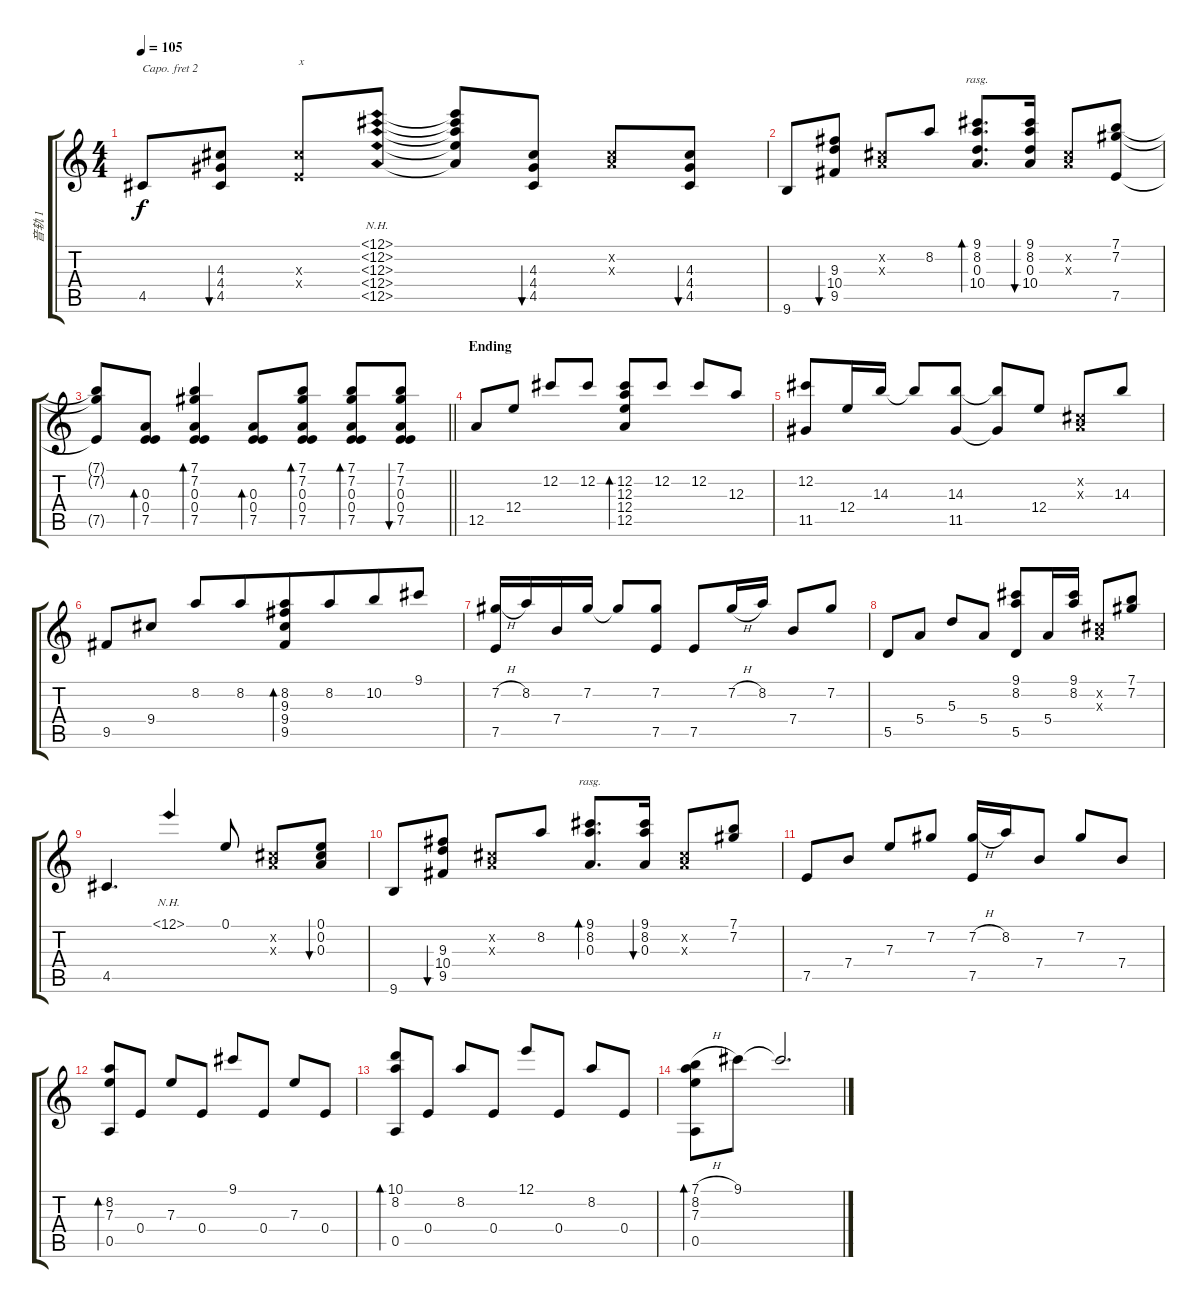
\track ("音轨 1" "音轨 1") {instrument acousticguitarsteel}
\staff {score tabs}
\capo 2
\tuning (D4 B3 G3 D3 G2 C2) {hide}
\ts (4 4)
\tempo 105
\clef g2
\ks c
4.5.8{dy f} (4.3 4.4 4.5).8{bu 120} (4.3{x} 0.4{x}).8{txt "x" beam Up} (12.1{nh} 12.2{nh} 12.3{nh} 12.4{nh} 12.5{nh}).8{beam Up} (12.1{t} 12.2{t} 12.3{t} 12.4{t} 12.5{t}).8{beam Up} (4.3 4.4 4.5).8{bu 120 beam Up} (0.2{x} 0.3{x}).8{beam Up} (4.3 4.4 4.5).8{bu 120 beam Up} |
9.6.8 (9.3 10.4 9.5).8{bu 120} (0.2{x} 0.3{x}).8{beam Up} 8.2.8{beam Up} (9.1 8.2 0.3 10.4).8{d bd 480 rasg ii beam Up} (9.1 8.2 0.3 10.4).16{bu 120 beam Up} (0.2{x} 0.3{x}).8{beam Up} (7.1 7.2 7.5).8{beam Up} |
\barLineRight lightlight
(7.1{t} 7.2{t} 7.5{t}).8{beam Up} (0.3 0.4 7.5).8{bd 60 beam Up} (7.1 7.2 0.3 0.4 7.5).4{bd 60 beam Up} (0.3 0.4 7.5).8{bd 60 beam Up} (7.1 7.2 0.3 0.4 7.5).8{bd 60 beam Up} (7.1 7.2 0.3 0.4 7.5).8{bd 60 beam Up} (7.1 7.2 0.3 0.4 7.5).8{bu 60 beam Up} |
\section ("" "Ending")
12.5.8{beam Up} 12.4.8{beam Up} 12.2.8{beam Up} 12.2.8{beam Up} (12.2 12.3 12.4 12.5).8{bd 480 beam Up} 12.2.8{beam Up} 12.2.8{beam Up} 12.3.8{beam Up} |
(12.2 11.5).8{beam Up} 12.4.16{beam Up} 14.3.16{beam Up} 14.3{t}.8{beam Up} (14.3 11.5).8{beam Up} (14.3{t} 11.5{t}).8{beam Up} 12.4.8{beam Up} (0.2{x} 0.3{x}).8{beam Up} 14.3.8{beam Up} |
9.5.8 9.4.8 8.2.8{beam Up beam merge} 8.2.8{beam Up beam merge} (8.2 9.3 9.4 9.5).8{bd 480 beam Up beam merge} 8.2.8{beam Up beam merge} 10.2.8{beam Up} 9.1.8{beam Up} |
(7.2{h} 7.5).16{beam Up} 8.2.16{beam Up} 7.4.16{beam Up} 7.2.16{beam Up} 7.2{t}.8{beam Up} (7.2 7.5).8{beam Up} 7.5.8{beam Up} 7.2{h}.16{beam Up} 8.2.16{beam Up} 7.4.8{beam Up} 7.2.8{beam Up} |
5.5.8 5.4.8 5.3.8{beam Up} 5.4.8{beam Up} (9.1 8.2 5.5).8{beam Up} 5.4.16{beam Up} (9.1 8.2).16{beam Up} (0.2{x} 0.3{x}).8{beam Up} (7.1 7.2).8{beam Up} |
4.5.4{d} 12.1{nh}.4{beam Up} 0.1.8{beam Up beam split} (0.2{x} 0.3{x}).8{beam Up} (0.1 0.2 0.3).8{bu 60 beam Up} |
9.6.8 (9.3 10.4 9.5).8{bu 120} (0.2{x} 0.3{x}).8{beam Up} 8.2.8{beam Up} (9.1 8.2 0.3).8{d bd 480 rasg ii beam Up} (9.1 8.2 0.3).16{bu 120 beam Up} (0.2{x} 0.3{x}).8{beam Up} (7.1 7.2).8{beam Up} |
7.5.8 7.4.8 7.3.8{beam Up} 7.2.8{beam Up} (7.2{h} 7.5).16{beam Up} 8.2.16{beam Up} 7.4.8{beam Up} 7.2.8{beam Up} 7.4.8{beam Up} |
(8.2 7.3 0.5).8{bd 480} 0.4.8 7.3.8 0.4.8 9.1.8{beam Up} 0.4.8{beam Up} 7.3.8{beam Up} 0.4.8{beam Up} |
(10.1 8.2 0.5).8{bd 480 beam Up} 0.4.8{beam Up} 8.2.8{beam Up} 0.4.8{beam Up} 12.1.8{beam Up} 0.4.8{beam Up} 8.2.8{beam Up} 0.4.8{beam Up} |
(7.1{h} 8.2 7.3 0.5).8{bd 480} 9.1.8 9.1{t}.2{d beam Up}
